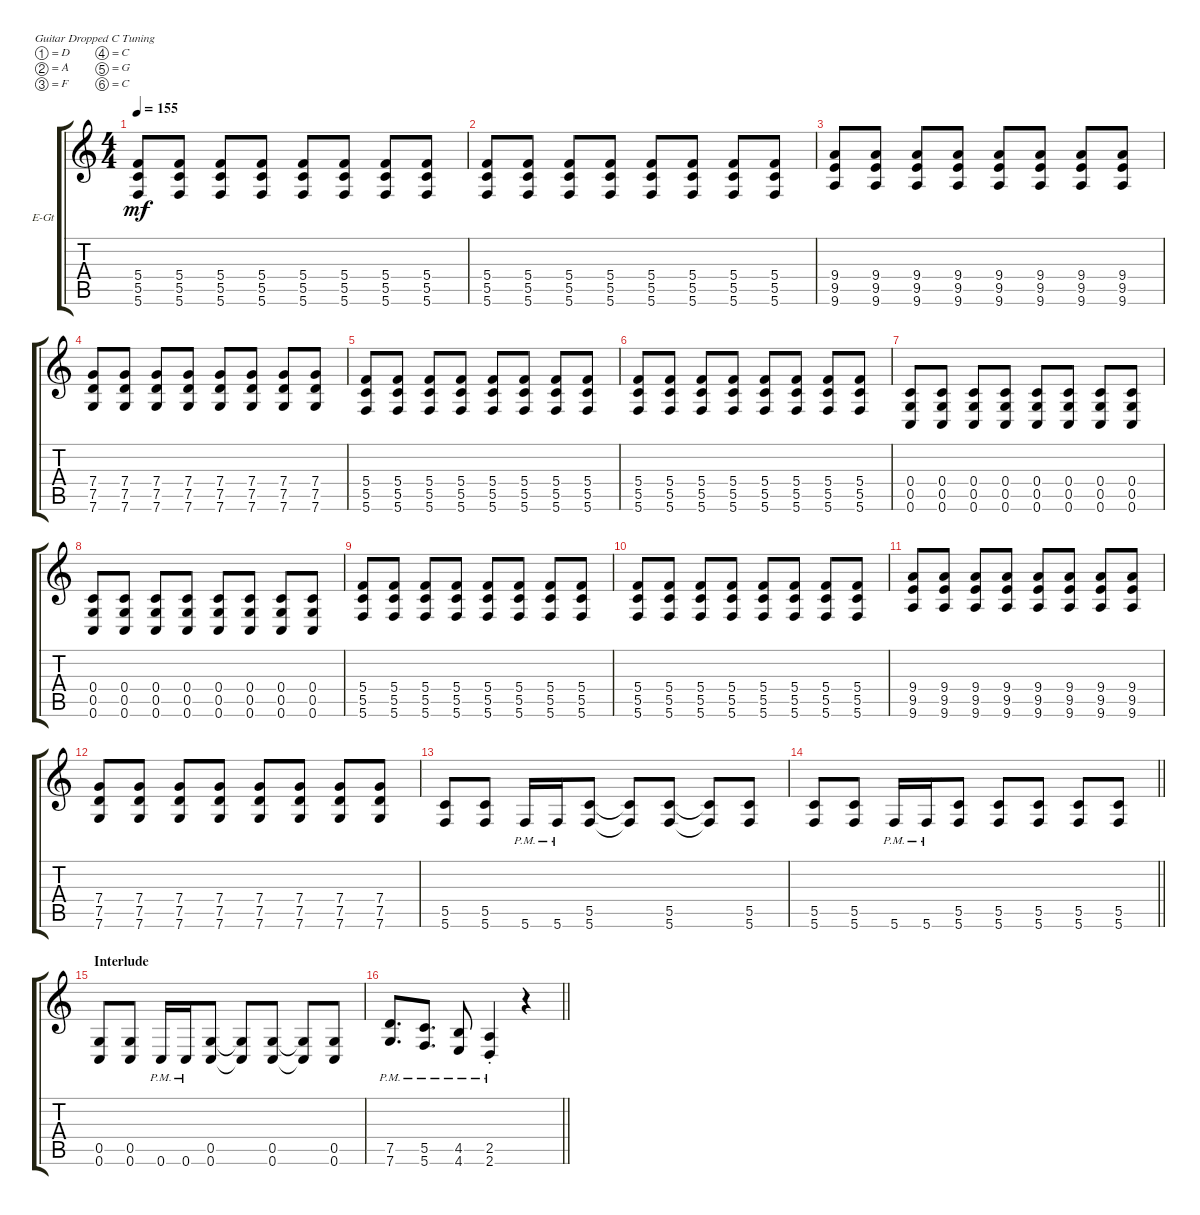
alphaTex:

\defaultSystemsLayout 4
\bracketExtendMode groupsimilarinstruments
\firstSystemTrackNameOrientation horizontal
\otherSystemsTrackNameOrientation horizontal
\track ("Guitar 2" "E-Gt") {instrument overdrivenguitar}
\staff {score tabs}
\tuning (D4 A3 F3 C3 G2 C2)
\ts (4 4)
\tempo 155
\clef g2
\ks c
(5.5 5.6 5.4).8{dy mf} (5.5 5.6 5.4).8 (5.5 5.6 5.4).8 (5.5 5.6 5.4).8 (5.5 5.6 5.4).8 (5.5 5.6 5.4).8 (5.5 5.6 5.4).8 (5.5 5.6 5.4).8 |
(5.5 5.6 5.4).8 (5.5 5.6 5.4).8 (5.5 5.6 5.4).8 (5.5 5.6 5.4).8 (5.5 5.6 5.4).8 (5.5 5.6 5.4).8 (5.5 5.6 5.4).8 (5.5 5.6 5.4).8 |
(9.5 9.6 9.4).8 (9.5 9.6 9.4).8 (9.5 9.6 9.4).8 (9.5 9.6 9.4).8 (9.5 9.6 9.4).8 (9.5 9.6 9.4).8 (9.5 9.6 9.4).8 (9.5 9.6 9.4).8 |
(7.6 7.5 7.4).8 (7.6 7.5 7.4).8 (7.6 7.5 7.4).8 (7.6 7.5 7.4).8 (7.6 7.5 7.4).8 (7.6 7.5 7.4).8 (7.6 7.5 7.4).8 (7.6 7.5 7.4).8 |
(5.5 5.6 5.4).8 (5.5 5.6 5.4).8 (5.5 5.6 5.4).8 (5.5 5.6 5.4).8 (5.5 5.6 5.4).8 (5.5 5.6 5.4).8 (5.5 5.6 5.4).8 (5.5 5.6 5.4).8 |
(5.5 5.6 5.4).8 (5.5 5.6 5.4).8 (5.5 5.6 5.4).8 (5.5 5.6 5.4).8 (5.5 5.6 5.4).8 (5.5 5.6 5.4).8 (5.5 5.6 5.4).8 (5.5 5.6 5.4).8 |
(0.6 0.5 0.4).8 (0.6 0.5 0.4).8 (0.6 0.5 0.4).8 (0.6 0.5 0.4).8 (0.6 0.5 0.4).8 (0.6 0.5 0.4).8 (0.6 0.5 0.4).8 (0.6 0.5 0.4).8 |
(0.6 0.5 0.4).8 (0.6 0.5 0.4).8 (0.6 0.5 0.4).8 (0.6 0.5 0.4).8 (0.6 0.5 0.4).8 (0.6 0.5 0.4).8 (0.6 0.5 0.4).8 (0.6 0.5 0.4).8 |
(5.5 5.6 5.4).8 (5.5 5.6 5.4).8 (5.5 5.6 5.4).8 (5.5 5.6 5.4).8 (5.5 5.6 5.4).8 (5.5 5.6 5.4).8 (5.5 5.6 5.4).8 (5.5 5.6 5.4).8 |
(5.5 5.6 5.4).8 (5.5 5.6 5.4).8 (5.5 5.6 5.4).8 (5.5 5.6 5.4).8 (5.5 5.6 5.4).8 (5.5 5.6 5.4).8 (5.5 5.6 5.4).8 (5.5 5.6 5.4).8 |
(9.5 9.6 9.4).8 (9.5 9.6 9.4).8 (9.5 9.6 9.4).8 (9.5 9.6 9.4).8 (9.5 9.6 9.4).8 (9.5 9.6 9.4).8 (9.5 9.6 9.4).8 (9.5 9.6 9.4).8 |
(7.6 7.5 7.4).8 (7.6 7.5 7.4).8 (7.6 7.5 7.4).8 (7.6 7.5 7.4).8 (7.6 7.5 7.4).8 (7.6 7.5 7.4).8 (7.6 7.5 7.4).8 (7.6 7.5 7.4).8 |
(5.5 5.6).8 (5.5 5.6).8 5.6{pm}.16 5.6{pm}.16 (5.5 5.6).8 (5.5{t} 5.6{t}).8 (5.5 5.6).8 (5.5{t} 5.6{t}).8 (5.5 5.6).8 |
\barLineRight lightlight
(5.5 5.6).8 (5.5 5.6).8 5.6{pm}.16 5.6{pm}.16 (5.5 5.6).8 (5.5 5.6).8 (5.5 5.6).8 (5.5 5.6).8 (5.5 5.6).8 |
\section ("" "Interlude")
(0.6 0.5).8 (0.6 0.5).8 0.6{pm}.16 0.6{pm}.16 (0.6 0.5).8 (0.6{t} 0.5{t}).8 (0.6 0.5).8 (0.6{t} 0.5{t}).8 (0.6 0.5).8 |
\barLineRight lightlight
(7.6{pm} 7.5{pm}).8{d} (5.6{pm} 5.5{pm}).8{d} (4.6{pm} 4.5{pm}).8 (2.6{pm st} 2.5{pm st}).4 r.4
